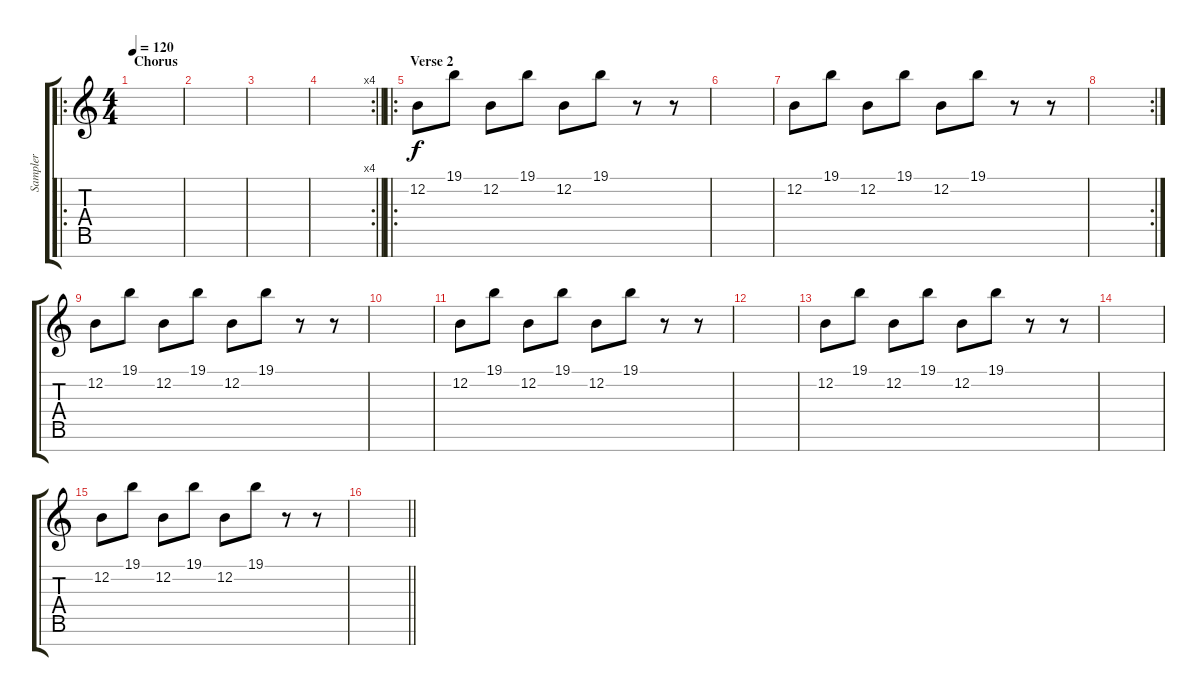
\track ("Sampler" "Sampler") {instrument synthvoice}
\staff {score tabs}
\tuning (E4 B3 G3 D3 A2 E2 B1) {hide}
\ro
\ts (4 4)
\section ("" "Chorus")
\tempo 120
\clef g2
\ks c
|
|
|
\rc 4
\barLineRight lightlight
|
\ro
\section ("" "Verse 2")
12.2.8{volume 0} 19.1.8 12.2.8 19.1.8 12.2.8 19.1.8 r.8 r.8 |
|
12.2.8{volume 0} 19.1.8 12.2.8 19.1.8 12.2.8 19.1.8 r.8 r.8 |
\rc 2
|
12.2.8{volume 0} 19.1.8 12.2.8 19.1.8 12.2.8 19.1.8 r.8 r.8 |
|
12.2.8{volume 0} 19.1.8 12.2.8 19.1.8 12.2.8 19.1.8 r.8 r.8 |
|
12.2.8{volume 0} 19.1.8 12.2.8 19.1.8 12.2.8 19.1.8 r.8 r.8 |
|
12.2.8{volume 0} 19.1.8 12.2.8 19.1.8 12.2.8 19.1.8 r.8 r.8 |
\barLineRight lightlight
